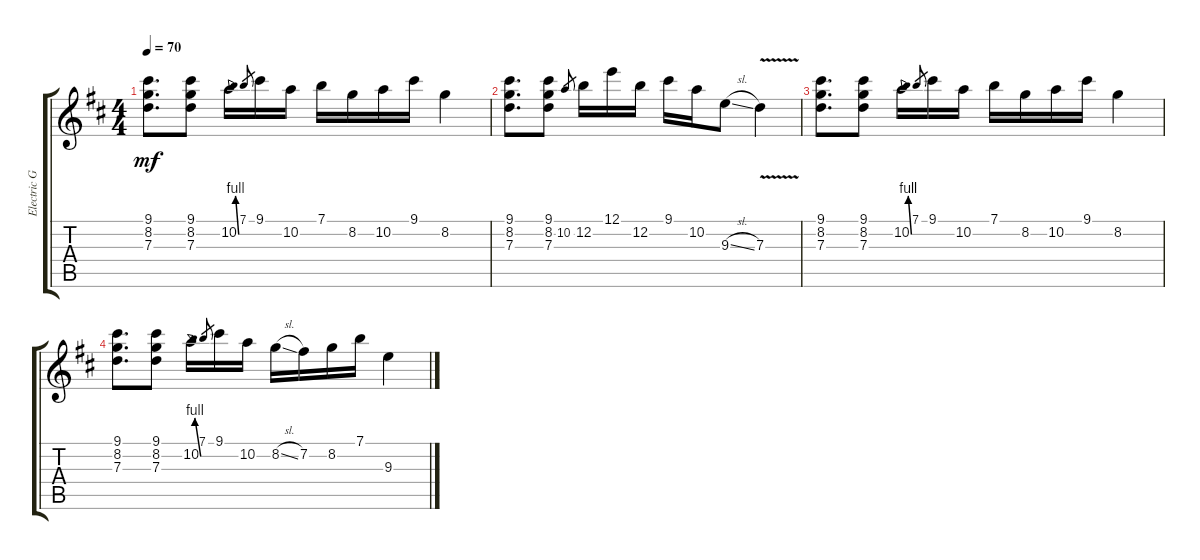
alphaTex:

\track ("Electric Guitar" "Electric G") {instrument electricguitarclean}
\staff {score tabs}
\tuning (E4 B3 G3 D3 A2 E2) {hide}
\ts (4 4)
\tempo 70
\clef g2
\ks d
(9.1 8.2 7.3).8{d dy mf instrument electricguitarclean} (9.1 8.2 7.3).8 10.2{be (bend 0 0 60 4)}.16 7.1.8{gr} 9.1.16 10.2.16 7.1.16 8.2.16 10.2.16 9.1.16 8.2.4 |
(9.1 8.2 7.3).8{d} (9.1 8.2 7.3).8 10.2.8{gr} 12.2.16 12.1.16 12.2.16 9.1.16 10.2.16 9.3{sl}.8 7.3{v}.4 |
(9.1 8.2 7.3).8{d} (9.1 8.2 7.3).8 10.2{be (bend 0 0 60 4)}.16 7.1.8{gr} 9.1.16 10.2.16 7.1.16 8.2.16 10.2.16 9.1.16 8.2.4 |
(9.1 8.2 7.3).8{d} (9.1 8.2 7.3).8 10.2{be (bend 0 0 60 4)}.16 7.1.8{gr} 9.1.16 10.2.16 8.2{sl}.16 7.2.16 8.2.16 7.1.16 9.3.4
